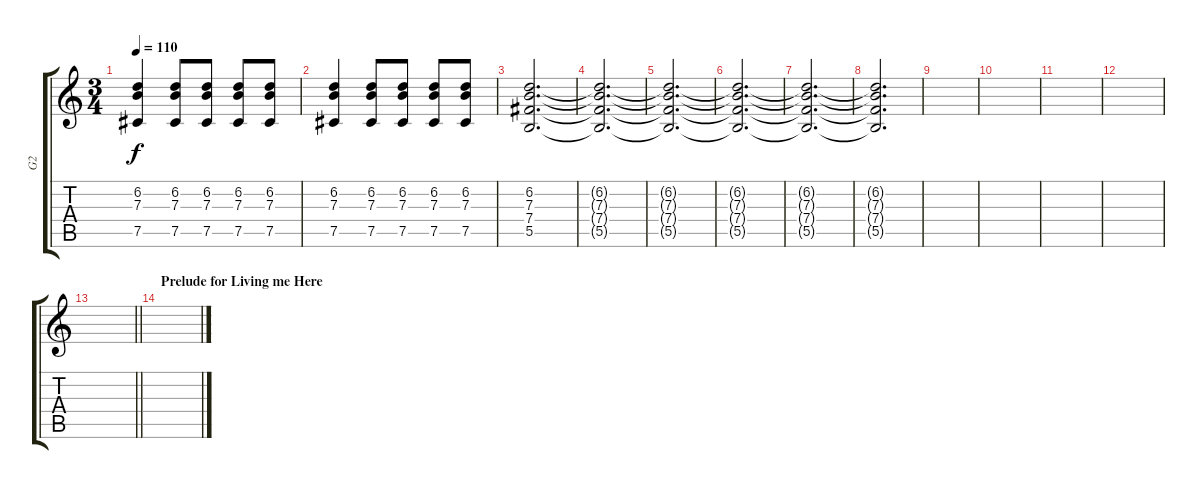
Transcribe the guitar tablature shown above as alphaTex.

\track ("G2" "G2") {instrument distortionguitar}
\staff {score tabs}
\tuning (Db4 Ab3 E3 B2 Gb2 B1) {hide}
\ts (3 4)
\tempo 110
\clef g2
\ks c
(6.2 7.3 7.5).4{dy f} (6.2 7.3 7.5).8 (6.2 7.3 7.5).8 (6.2 7.3 7.5).8 (6.2 7.3 7.5).8 |
(6.2 7.3 7.5).4 (6.2 7.3 7.5).8 (6.2 7.3 7.5).8 (6.2 7.3 7.5).8 (6.2 7.3 7.5).8 |
(6.2 7.3 7.4 5.5).2{d} |
(6.2{t} 7.3{t} 7.4{t} 5.5{t}).2{d} |
(6.2{t} 7.3{t} 7.4{t} 5.5{t}).2{d} |
(6.2{t} 7.3{t} 7.4{t} 5.5{t}).2{d} |
(6.2{t} 7.3{t} 7.4{t} 5.5{t}).2{d} |
(6.2{t} 7.3{t} 7.4{t} 5.5{t}).2{d} |
|
|
|
|
\barLineRight lightlight
|
\section ("" "Prelude for Living me Here ")
